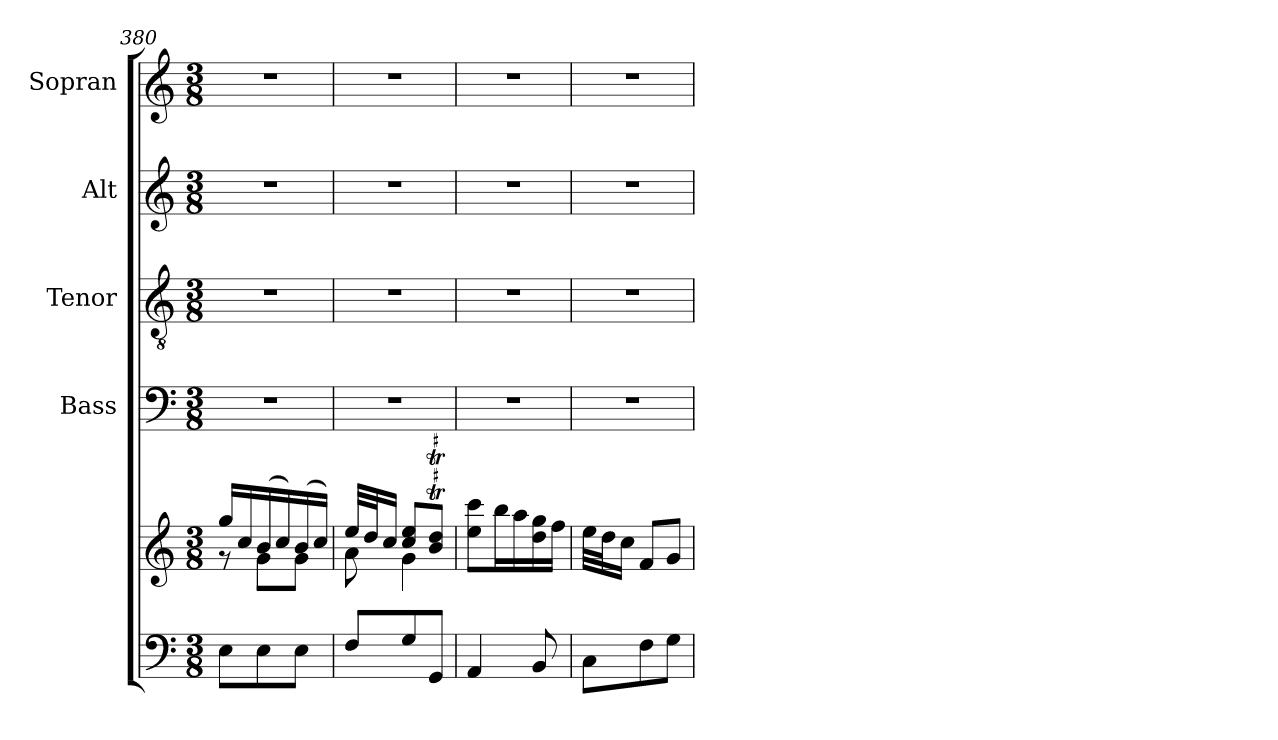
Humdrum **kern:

**kern	**kern	**kern	**kern	**kern	**kern
*part5	*part5	*part4	*part3	*part2	*part1
*staff6	*staff5	*staff4	*staff3	*staff2	*staff1
*	*	*I"Bass	*I"Tenor	*I"Alt	*I"Sopran
*	*	*I'B.	*I'T.	*I'A.	*I'S.
*clefF4	*clefG2	*clefF4	*clefGv2	*clefG2	*clefG2
*k[]	*k[]	*k[]	*k[]	*k[]	*k[]
*C:	*C:	*C:	*C:	*C:	*C:
*M3/8	*M3/8	*M3/8	*M3/8	*M3/8	*M3/8
=380	=380	=380	=380	=380	=380
*	*^	*	*	*	*
8E\L	16gg/LL	8rf	4.r	4.r	4.r	4.r
.	16cc/	.	.	.	.	.
8E\	(>16b/	8g\L	.	.	.	.
.	16cc/)	.	.	.	.	.
8E\J	(>16b/	8g\J	.	.	.	.
.	16cc/JJ)	.	.	.	.	.
=381	=381	=381	=381	=381	=381	=381
8F/L	32ee/LLL	8a\	4.r	4.r	4.r	4.r
.	32dd/J	.	.	.	.	.
.	16cc/JJ	.	.	.	.	.
8G/	8cc/ 8ee/L	4g\	.	.	.	.
8GG/J	8b/T 8dd/TJ	.	.	.	.	.
*	*v	*v	*	*	*	*
=382	=382	=382	=382	=382	=382
4AA/	8ee\ 8ccc\L	4.r	4.r	4.r	4.r
.	16bb\L	.	.	.	.
.	16aa\	.	.	.	.
8BB/	16dd\ 16gg\	.	.	.	.
.	16ff\JJ	.	.	.	.
=383	=383	=383	=383	=383	=383
8C\L	32ee\LLL	4.r	4.r	4.r	4.r
.	32dd\J	.	.	.	.
.	16cc\JJ	.	.	.	.
8F\	8f/L	.	.	.	.
8G\J	8g/J	.	.	.	.
=	=	=	=	=	=
*-	*-	*-	*-	*-	*-
